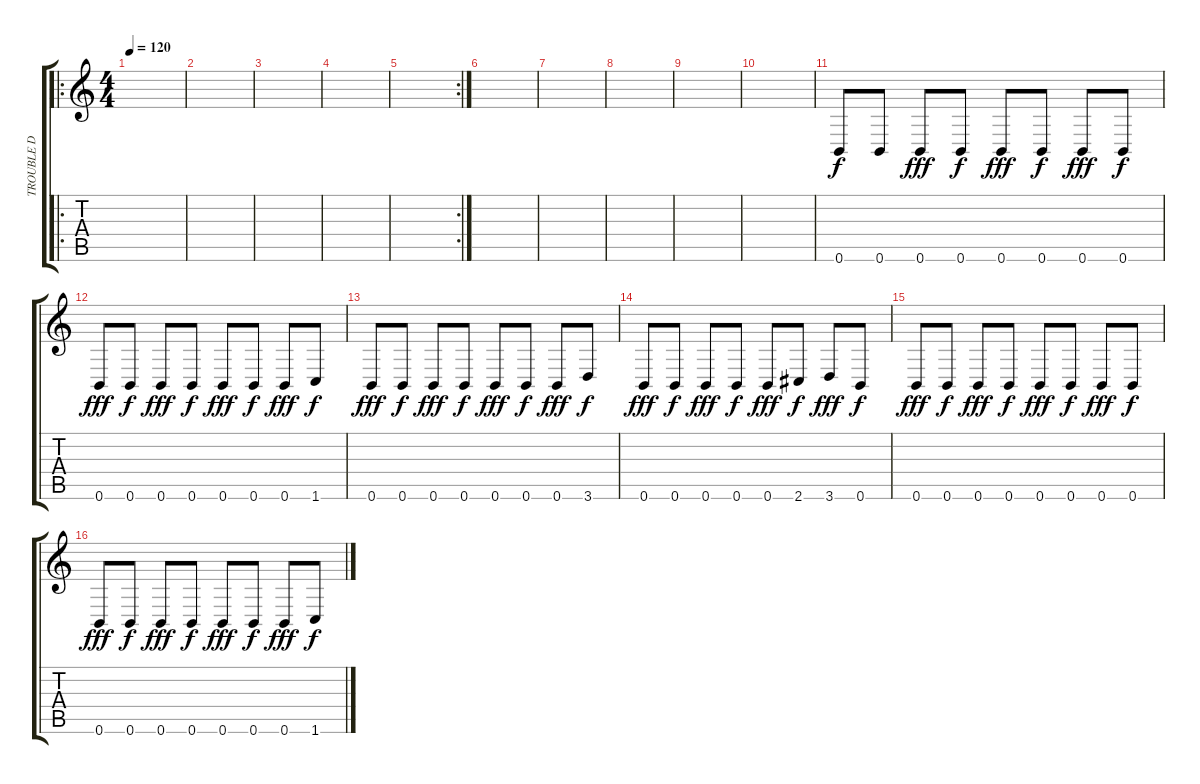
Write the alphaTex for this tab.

\track ("TROUBLE D" "TROUBLE D") {instrument electricbassfinger}
\staff {score tabs}
\tuning (Db4 Ab3 E3 B2 Gb2 B1) {hide}
\ro
\ts (4 4)
\tempo 120
\clef g2
\ks c
|
|
|
|
\rc 2
|
|
|
|
|
|
0.6.8 0.6.8{dy f} 0.6.8{dy fff} 0.6.8{dy f} 0.6.8{dy fff} 0.6.8{dy f} 0.6.8{dy fff} 0.6.8{dy f} |
0.6.8{dy fff} 0.6.8{dy f} 0.6.8{dy fff} 0.6.8{dy f} 0.6.8{dy fff} 0.6.8{dy f} 0.6.8{dy fff} 1.6.8{dy f} |
0.6.8{dy fff} 0.6.8{dy f} 0.6.8{dy fff} 0.6.8{dy f} 0.6.8{dy fff} 0.6.8{dy f} 0.6.8{dy fff} 3.6.8{dy f} |
0.6.8{dy fff} 0.6.8{dy f} 0.6.8{dy fff} 0.6.8{dy f} 0.6.8{dy fff} 2.6.8{dy f} 3.6.8{dy fff} 0.6.8{dy f} |
0.6.8{dy fff} 0.6.8{dy f} 0.6.8{dy fff} 0.6.8{dy f} 0.6.8{dy fff} 0.6.8{dy f} 0.6.8{dy fff} 0.6.8{dy f} |
0.6.8{dy fff} 0.6.8{dy f} 0.6.8{dy fff} 0.6.8{dy f} 0.6.8{dy fff} 0.6.8{dy f} 0.6.8{dy fff} 1.6.8{dy f}
